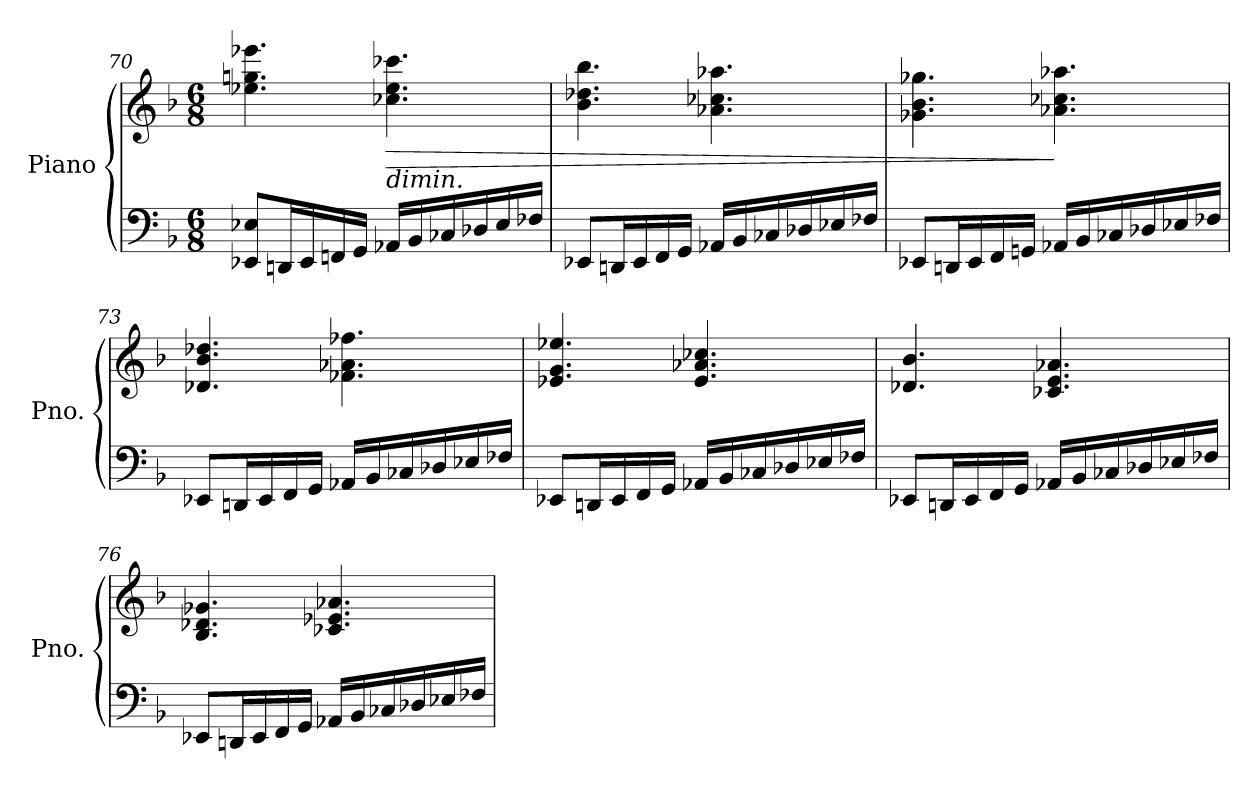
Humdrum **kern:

**kern	**kern	**dynam
*part1	*part1	*part1
*staff2	*staff1	*staff1/2
*I"Piano	*	*
*I'Pno.	*	*
!!LO:LB:g=z
*clefF4	*clefG2	*
*k[b-]	*k[b-]	*
*M6/8	*M6/8	*
=70	=70	=70
8EE-X/ 8E-X/L	4.ee-X\ 4.ggn\ 4.eee-X\	.
16DDn/L	.	.
16EE-/	.	.
16FFn/	.	.
16GG/JJ	.	.
!LO:TX:a:i:t=dimin.	!	!
!	!	!LO:HP:b
16AA-X/LL	4.cc-X\ 4.ee-\ 4.ccc-X\	>
16BB-/	.	.
16C-X/	.	.
16D-X/	.	.
16E-/	.	.
16F-X/JJ	.	.
=71	=71	=71
8EE-X/L	4.b-\ 4.dd-X\ 4.bb-\	.
16DDn/L	.	.
16EE-/	.	.
16FF/	.	.
16GG/JJ	.	.
16AA-X/LL	4.a-X\ 4.cc-X\ 4.aa-X\	.
16BB-/	.	.
16C-X/	.	.
16D-X/	.	.
16E-X/	.	.
16F-X/JJ	.	.
=72	=72	=72
8EE-X/L	4.g-X\ 4.b-\ 4.gg-X\	.
16DDn/L	.	.
16EE-/	.	.
16FF/	.	.
16GGn/JJ	.	.
16AA-X/LL	4.a-X\ 4.cc-X\ 4.aa-X\	]
16BB-/	.	.
16C-X/	.	.
16D-X/	.	.
16E-X/	.	.
16F-X/JJ	.	.
!!LO:LB:g=z
=73	=73	=73
8EE-X/L	4.d-X/ 4.b-/ 4.dd-X/	.
16DDn/L	.	.
16EE-/	.	.
16FF/	.	.
16GG/JJ	.	.
16AA-X/LL	4.f-X\ 4.a-X\ 4.ff-X\	.
16BB-/	.	.
16C-X/	.	.
16D-X/	.	.
16E-X/	.	.
16F-X/JJ	.	.
=74	=74	=74
8EE-X/L	4.e-X/ 4.g/ 4.ee-X/	.
16DDn/L	.	.
16EE-/	.	.
16FF/	.	.
16GG/JJ	.	.
16AA-X/LL	4.e-/ 4.a-X/ 4.cc-X/	.
16BB-/	.	.
16C-X/	.	.
16D-X/	.	.
16E-X/	.	.
16F-X/JJ	.	.
=75	=75	=75
8EE-X/L	4.d-X/ 4.b-/	.
16DDn/L	.	.
16EE-/	.	.
16FF/	.	.
16GG/JJ	.	.
16AA-X/LL	4.c-X/ 4.e/ 4.a-X/	.
16BB-/	.	.
16C-X/	.	.
16D-X/	.	.
16E-X/	.	.
16F-X/JJ	.	.
!!LO:LB:g=z
=76	=76	=76
8EE-X/L	4.B-/ 4.d-X/ 4.g-X/	.
16DDn/L	.	.
16EE-/	.	.
16FF/	.	.
16GG/JJ	.	.
16AA-X/LL	4.c-X/ 4.e-X/ 4.a-X/	.
16BB-/	.	.
16C-X/	.	.
16D-X/	.	.
16E-X/	.	.
16F-X/JJ	.	.
=	=	=
*-	*-	*-
